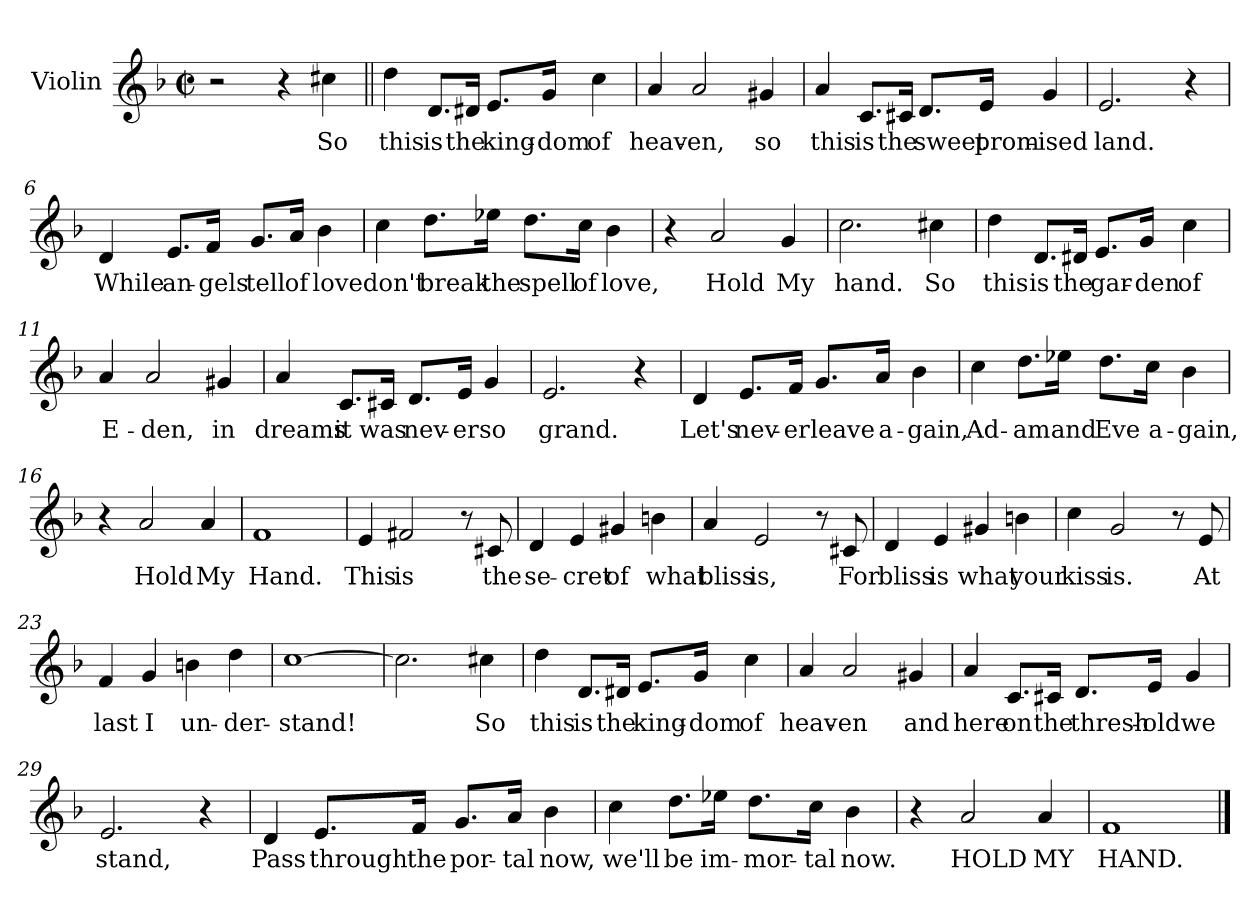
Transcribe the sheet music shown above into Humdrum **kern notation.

**kern	**text
*part1	*part1
*staff1	*staff1
*I"Violin	*
*I'Vln	*
*clefG2	*
*k[b-]	*
*F:	*
*M2/2	*
*met(c|)	*
=1	=1
2r	.
4r	.
4cc#X\	So
=2||	=2||
4dd\	this
8.d/L	is
16d#X/Jk	the
8.e/L	king-
16g/Jk	-dom
4cc\	of
=3	=3
4a/	heav-
2a/	-en,
4g#X/	so
=4	=4
4a/	this
8.c/L	is
16c#X/Jk	the
8.d/L	sweet
16e/Jk	prom-
4g/	-ised
!!LO:LB:g=z
=5	=5
2.e/	land.
4r	.
=6	=6
4d/	While
8.e/L	an-
16f/Jk	-gels
8.g/L	tell
16a/Jk	of
4b-\	love
=7	=7
4cc\	don't
8.dd\L	break
16ee-X\Jk	the
8.dd\L	spell
16cc\Jk	of
4b-\	love,
=8	=8
4r	.
2a/	Hold
4g/	My
!!LO:LB:g=z
=9	=9
2.cc\	hand.
4cc#X\	So
=10	=10
4dd\	this
8.d/L	is
16d#X/Jk	the
8.e/L	gar-
16g/Jk	-den
4cc\	of
=11	=11
4a/	E-
2a/	-den,
4g#X/	in
=12	=12
4a/	dreams
8.c/L	it
16c#X/Jk	was
8.d/L	nev-
16e/Jk	-er
4g/	so
!!LO:LB:g=z
=13	=13
2.e/	grand.
4r	.
=14	=14
4d/	Let's
8.e/L	nev-
16f/Jk	-er
8.g/L	leave
16a/Jk	a-
4b-\	-gain,
=15	=15
4cc\	Ad-
8.dd\L	-am
16ee-X\Jk	and
8.dd\L	Eve
16cc\Jk	a-
4b-\	-gain,
=16	=16
4r	.
2a/	Hold
4a/	My
!!LO:LB:g=z
=17	=17
1f	Hand.
=18	=18
4e/	This
2f#X/	is
8r	.
8c#X/	the
=19	=19
4d/	se-
4e/	-cret
4g#X/	of
4bn\	what
=20	=20
4a/	bliss
2e/	is,
8r	.
8c#X/	For
!!LO:LB:g=z
=21	=21
4d/	bliss
4e/	is
4g#X/	what
4bn\	your
=22	=22
4cc\	kiss
2g/	is.
8r	.
8e/	At
=23	=23
4f/	last
4g/	I
4bn\	un-
4dd\	-der-
=24	=24
[1cc	-stand!
=25	=25
2.cc\]	.
4cc#X\	So
!!LO:LB:g=z
=26	=26
4dd\	this
8.d/L	is
16d#X/Jk	the
8.e/L	king-
16g/Jk	-dom
4cc\	of
=27	=27
4a/	heav-
2a/	-en
4g#X/	and
=28	=28
4a/	here
8.c/L	on
16c#X/Jk	the
8.d/L	thresh-
16e/Jk	-old
4g/	we
=29	=29
2.e/	stand,
4r	.
!!LO:LB:g=z
=30	=30
4d/	Pass
8.e/L	through
16f/Jk	the
8.g/L	por-
16a/Jk	-tal
4b-\	now,
=31	=31
4cc\	we'll
8.dd\L	be
16ee-X\Jk	im-
8.dd\L	-mor-
16cc\Jk	-tal
4b-\	now.
=32	=32
4r	.
2a/	HOLD
4a/	MY
=33	=33
1f	HAND.
==	==
*-	*-
